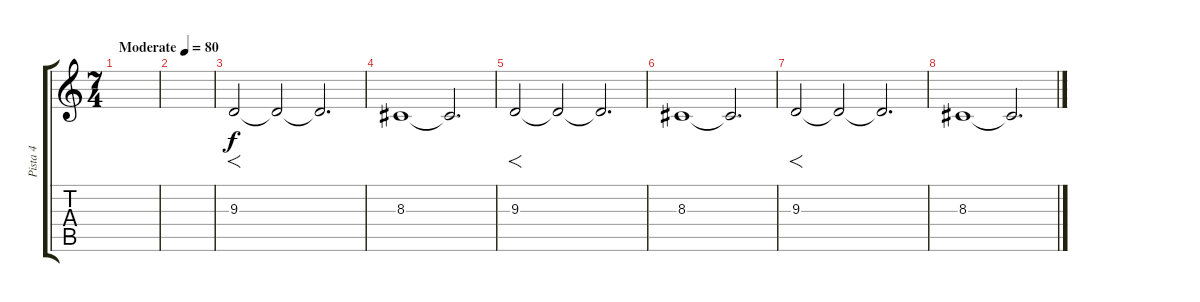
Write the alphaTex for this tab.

\track ("Pista 4" "Pista 4") {instrument violin}
\staff {score tabs}
\tuning (D4 A3 F3 C3 G2 D2) {hide}
\ts (7 4)
\tempo (80 "Moderate")
\clef g2
\ks c
|
|
9.3.2{f} 9.3{t}.2 9.3{t}.2{d} |
8.3.1 8.3{t}.2{d} |
9.3.2{f} 9.3{t}.2 9.3{t}.2{d} |
8.3.1 8.3{t}.2{d} |
9.3.2{f} 9.3{t}.2 9.3{t}.2{d} |
8.3.1 8.3{t}.2{d}
